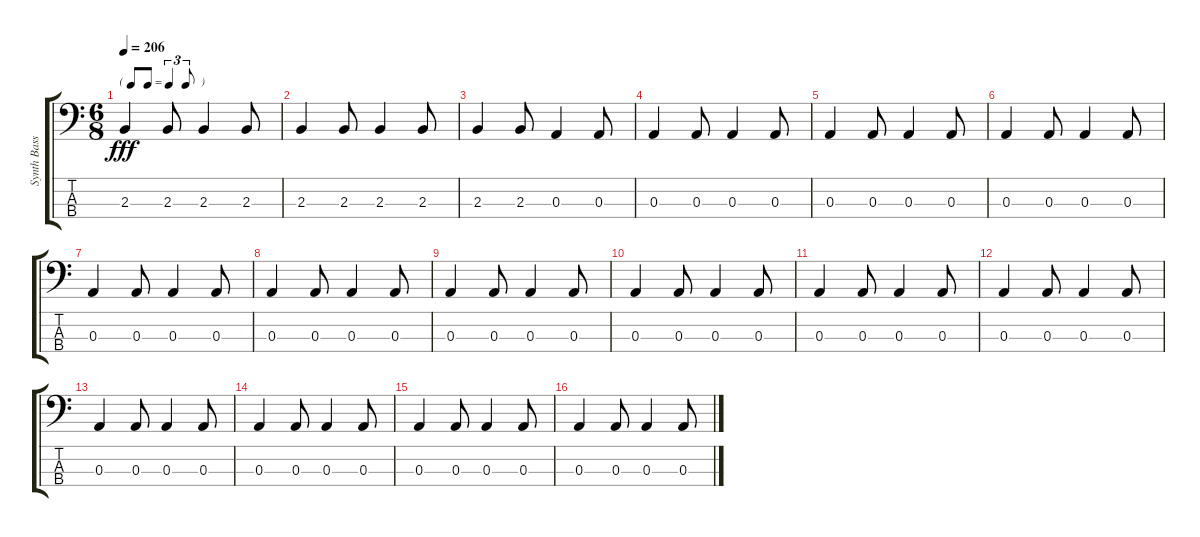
\track ("Synth Bass 2 RC" "Synth Bass") {instrument synthbass2}
\staff {score tabs}
\tuning (G2 D2 A1 E1) {hide}
\ts (6 8)
\tf triplet8th
\tempo 206
\clef f4
\ks c
2.3.4{dy fff} 2.3.8 2.3.4 2.3.8 |
2.3.4 2.3.8 2.3.4 2.3.8 |
2.3.4 2.3.8 0.3.4 0.3.8 |
0.3.4 0.3.8 0.3.4 0.3.8 |
0.3.4 0.3.8 0.3.4 0.3.8 |
0.3.4 0.3.8 0.3.4 0.3.8 |
0.3.4 0.3.8 0.3.4 0.3.8 |
0.3.4 0.3.8 0.3.4 0.3.8 |
0.3.4 0.3.8 0.3.4 0.3.8 |
0.3.4 0.3.8 0.3.4 0.3.8 |
0.3.4 0.3.8 0.3.4 0.3.8 |
0.3.4 0.3.8 0.3.4 0.3.8 |
0.3.4 0.3.8 0.3.4 0.3.8 |
0.3.4 0.3.8 0.3.4 0.3.8 |
0.3.4 0.3.8 0.3.4 0.3.8 |
0.3.4 0.3.8 0.3.4 0.3.8
